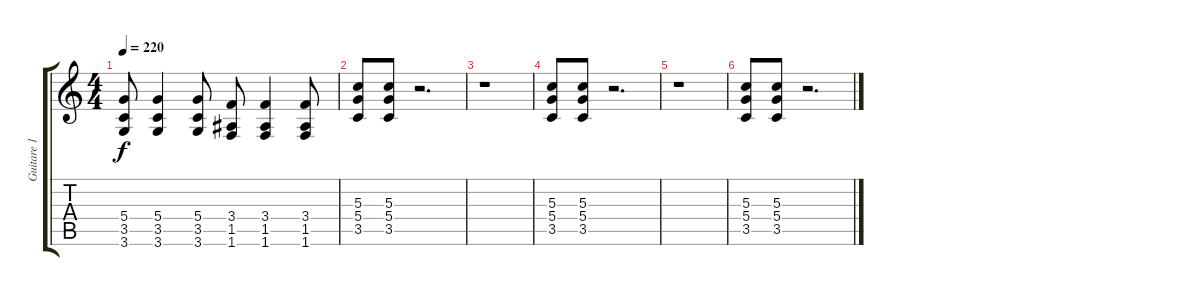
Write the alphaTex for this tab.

\track ("Guitare 1" "Guitare 1") {instrument distortionguitar}
\staff {score tabs}
\tuning (E4 B3 G3 D3 A2 E2) {hide}
\ts (4 4)
\tempo 220
\clef g2
\ks c
(5.4 3.5 3.6).8{dy f} (5.4 3.5 3.6).4 (5.4 3.5 3.6).8 (3.4 1.5 1.6).8 (3.4 1.5 1.6).4 (3.4 1.5 1.6).8 |
(5.3 5.4 3.5).8 (5.3 5.4 3.5).8 r.2{d} |
r.1 |
(5.3 5.4 3.5).8 (5.3 5.4 3.5).8 r.2{d} |
r.1 |
(5.3 5.4 3.5).8 (5.3 5.4 3.5).8 r.2{d}
